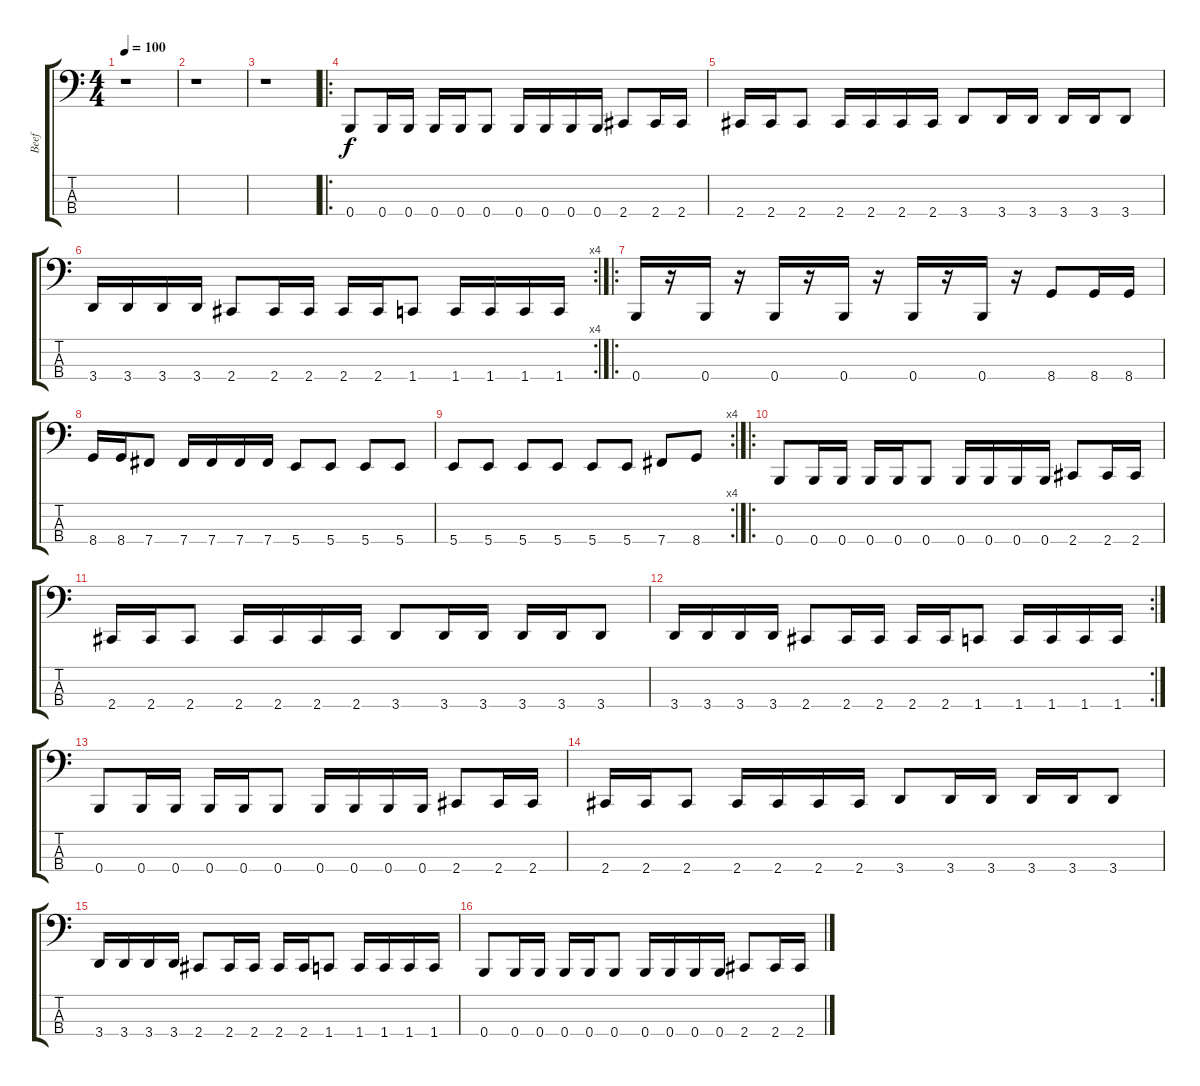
\track ("Beef" "Beef") {instrument electricbasspick}
\staff {score tabs}
\tuning (E2 B1 Gb1 B0) {hide}
\ts (4 4)
\tempo 100
\clef f4
\ks c
r.1{dy f instrument electricbasspick} |
r.1 |
r.1 |
\ro
0.4.8 0.4.16 0.4.16 0.4.16 0.4.16 0.4.8 0.4.16 0.4.16 0.4.16 0.4.16 2.4.8 2.4.16 2.4.16 |
2.4.16 2.4.16 2.4.8 2.4.16 2.4.16 2.4.16 2.4.16 3.4.8 3.4.16 3.4.16 3.4.16 3.4.16 3.4.8 |
\rc 4
3.4.16 3.4.16 3.4.16 3.4.16 2.4.8 2.4.16 2.4.16 2.4.16 2.4.16 1.4.8 1.4.16 1.4.16 1.4.16 1.4.16 |
\ro
0.4.16 r.16 0.4.16 r.16 0.4.16 r.16 0.4.16 r.16 0.4.16 r.16 0.4.16 r.16 8.4.8 8.4.16 8.4.16 |
8.4.16 8.4.16 7.4.8 7.4.16 7.4.16 7.4.16 7.4.16 5.4.8 5.4.8 5.4.8 5.4.8 |
\rc 4
5.4.8 5.4.8 5.4.8 5.4.8 5.4.8 5.4.8 7.4.8 8.4.8 |
\ro
0.4.8 0.4.16 0.4.16 0.4.16 0.4.16 0.4.8 0.4.16 0.4.16 0.4.16 0.4.16 2.4.8 2.4.16 2.4.16 |
2.4.16 2.4.16 2.4.8 2.4.16 2.4.16 2.4.16 2.4.16 3.4.8 3.4.16 3.4.16 3.4.16 3.4.16 3.4.8 |
\rc 2
3.4.16 3.4.16 3.4.16 3.4.16 2.4.8 2.4.16 2.4.16 2.4.16 2.4.16 1.4.8 1.4.16 1.4.16 1.4.16 1.4.16 |
0.4.8 0.4.16 0.4.16 0.4.16 0.4.16 0.4.8 0.4.16 0.4.16 0.4.16 0.4.16 2.4.8 2.4.16 2.4.16 |
2.4.16 2.4.16 2.4.8 2.4.16 2.4.16 2.4.16 2.4.16 3.4.8 3.4.16 3.4.16 3.4.16 3.4.16 3.4.8 |
3.4.16 3.4.16 3.4.16 3.4.16 2.4.8 2.4.16 2.4.16 2.4.16 2.4.16 1.4.8 1.4.16 1.4.16 1.4.16 1.4.16 |
0.4.8 0.4.16 0.4.16 0.4.16 0.4.16 0.4.8 0.4.16 0.4.16 0.4.16 0.4.16 2.4.8 2.4.16 2.4.16
